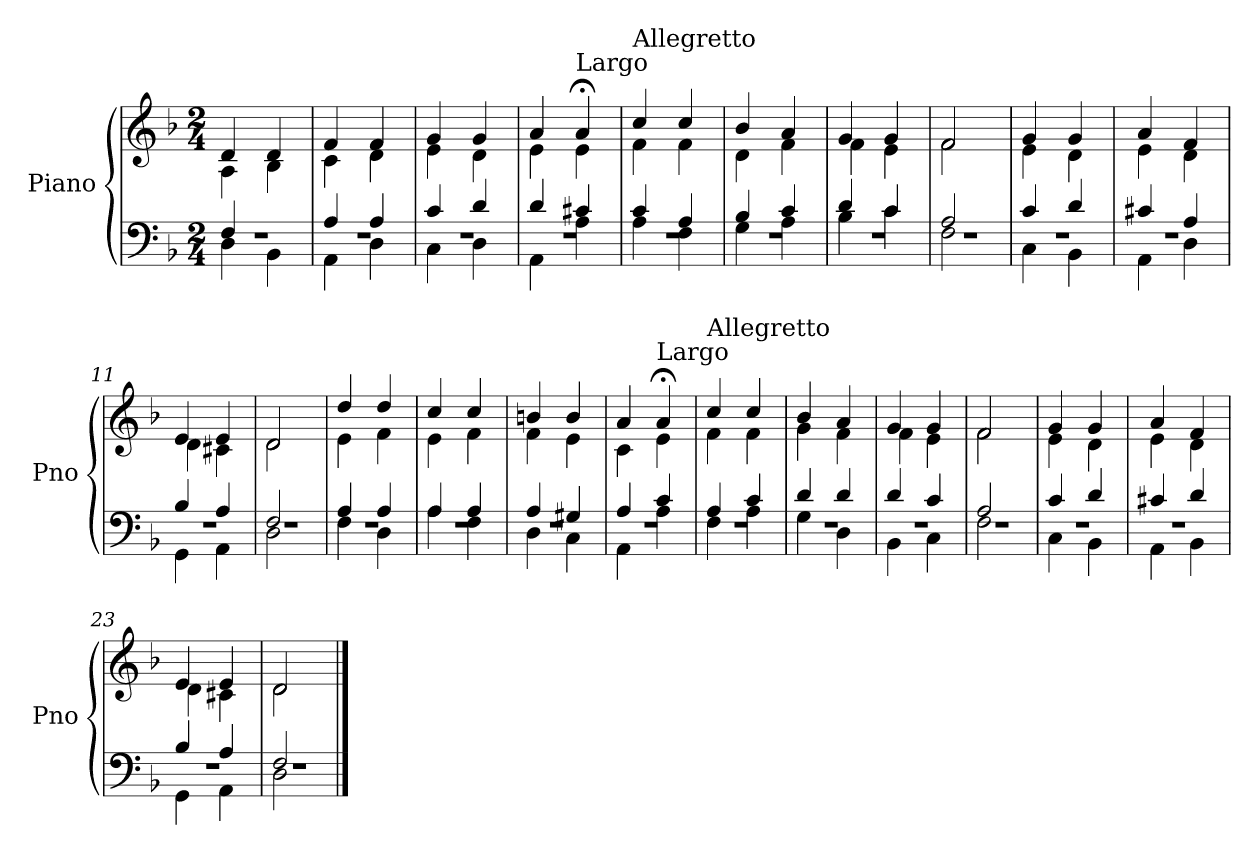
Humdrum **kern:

**kern	**kern
*part1	*part1
*staff2	*staff1
*I"Piano	*
*I'Pno	*
*clefF4	*clefG2
*k[b-]	*k[b-]
*F:	*F:
*M2/4	*M2/4
=1	=1
*^	*^
*	*^	*	*
2r	4F/	4D\	4d/	4A\
.	4F/yy	4BB-\	4d/	4B-\
=2	=2	=2	=2	=2
2r	4A/	4AA\	4f/	4c\
.	4A/	4D\	4f/	4d\
=3	=3	=3	=3	=3
2r	4c/	4C\	4g/	4e\
.	4d/	4D\	4g/	4d\
=4	=4	=4	=4	=4
2r	4d/	4AA\	4a/	4e\
!	!	!	!LO:TX:a:t=Largo	!
.	4c#X/	4A\	4a;</	4e\
=5	=5	=5	=5	=5
!	!	!	!LO:TX:a:t=Allegretto	!
2r	4c/	4A\	4cc/	4f\
.	4A/	4F\	4cc/	4f\
=6	=6	=6	=6	=6
2r	4B-/	4G\	4b-/	4d\
.	4c/	4A\	4a/	4f\
=7	=7	=7	=7	=7
2r	4d/	4B-\	4g/	4f\
.	4c/	4c\	4g/	4e\
=8	=8	=8	=8	=8
2r	2A/	2F\	2f/	2f\
=9	=9	=9	=9	=9
2r	4c/	4C\	4g/	4e\
.	4d/	4BB-\	4g/	4d\
=10	=10	=10	=10	=10
2r	4c#X/	4AA\	4a/	4e\
.	4A/	4D\	4f/	4d\
!!LO:LB:g=z	!!
=11	=11	=11	=11	=11
2r	4B-/	4GG\	4e/	4d\
.	4A/	4AA\	4e/	4c#X\
=12	=12	=12	=12	=12
2r	2F/	2D\	2d/	2d\
=13	=13	=13	=13	=13
2r	4A/	4F\	4dd/	4e\
.	4A/	4D\	4dd/	4f\
=14	=14	=14	=14	=14
2r	4A/	4A\	4cc/	4e\
.	4A/	4F\	4cc/	4f\
=15	=15	=15	=15	=15
2r	4A/	4D\	4bn/	4f\
.	4G#X/	4C\	4b/	4e\
=16	=16	=16	=16	=16
2r	4A/	4AA\	4a/	4c\
!	!	!	!LO:TX:a:t=Largo	!
.	4c/	4A\	4a;</	4e\
=17	=17	=17	=17	=17
!	!	!	!LO:TX:a:t=Allegretto	!
2r	4A/	4F\	4cc/	4f\
.	4c/	4A\	4cc/	4f\
=18	=18	=18	=18	=18
2r	4d/	4G\	4b-/	4g\
.	4d/	4D\	4a/	4f\
=19	=19	=19	=19	=19
2r	4d/	4BB-\	4g/	4f\
.	4c/	4C\	4g/	4e\
=20	=20	=20	=20	=20
2r	2A/	2F\	2f/	2f\
=21	=21	=21	=21	=21
2r	4c/	4C\	4g/	4e\
.	4d/	4BB-\	4g/	4d\
!!LO:LB:g=z	!!
=22	=22	=22	=22	=22
2r	4c#X/	4AA\	4a/	4e\
.	4d/	4BB-\	4f/	4d\
=23	=23	=23	=23	=23
2r	4B-/	4GG\	4e/	4d\
.	4A/	4AA\	4e/	4c#X\
=24	=24	=24	=24	=24
2r	2F/	2D\	2d/	2d\
*v	*v	*v	*	*
*	*v	*v
==	==
*-	*-
